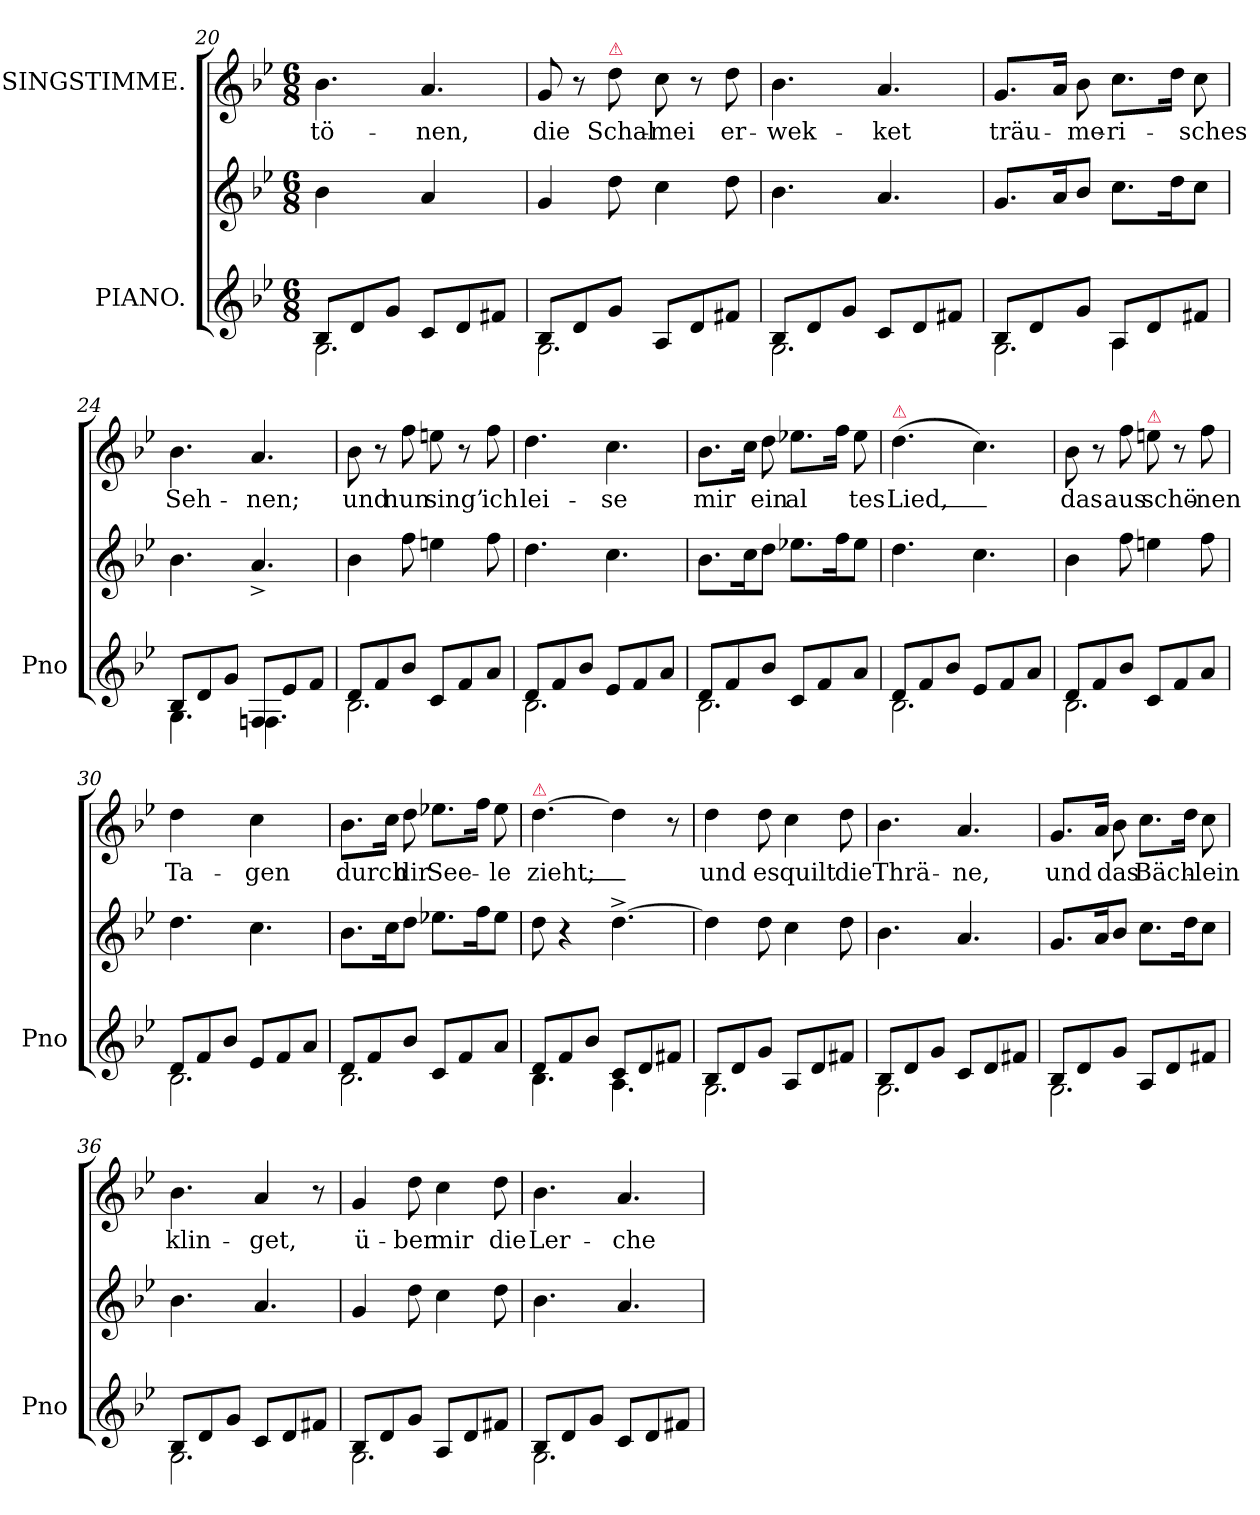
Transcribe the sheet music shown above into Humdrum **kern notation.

**kern	**kern	**kern	**text
*part2	*part2	*part1	*part1
*staff3	*staff2	*staff1	*staff1
*I"PIANO.	*	*I"SINGSTIMME.	*
*I'Pno	*	*	*
*clefG2	*clefG2	*clefG2	*
*k[b-e-]	*k[b-e-]	*k[b-e-]	*
*g:	*g:	*g:	*
*M6/8	*M6/8	*M6/8	*
=20	=20	=20	=20
*^	*	*	*
8B-L	2.G	4b-	4.b-	tö-
8d	.	.	.	.
8gJ	.	8ryy	.	.
8cL	.	4a	4.a	-nen,
8d	.	.	.	.
8f#XJ	.	8ryy	.	.
=21	=21	=21	=21	=21
8B-L	2.G	4g	8g	die
8d	.	.	8r	.
!	!	!	!LO:TX:a:color=crimson:t=⚠	!
8gJ	.	8dd	8dd	Schal-
8AL	.	4cc	8cc	-mei
8d	.	.	8r	.
8f#XJ	.	8dd	8dd	er-
=22	=22	=22	=22	=22
8B-L	2.G	4.b-	4.b-	-wek-
8d	.	.	.	.
8gJ	.	.	.	.
8cL	.	4.a	4.a	-ket
8d	.	.	.	.
8f#XJ	.	.	.	.
=23	=23	=23	=23	=23
*	*^	*	*	*
8B-L	2.G	4ryy	8.gL	8.gL	träu-
8d	.	.	.	.	.
.	.	.	16aK	16aJk	.
8gJ	.	8ryy	8b-J	8b-	-me-
8AL	.	4A\	8.ccL	8.ccL	-ri-
8d	.	.	.	.	.
.	.	.	16ddK	16ddJk	.
8f#XJ	.	8ryy	8ccJ	8cc	-sches
*	*v	*v	*	*	*
=24	=24	=24	=24	=24
8B-L	4.G	4.b-	4.b-	Seh-
8d	.	.	.	.
8gJ	.	.	.	.
8FnL	4.Fn	4.a^<	4.a	-nen;
8e-	.	.	.	.
8fJ	.	.	.	.
=25	=25	=25	=25	=25
8dL	2.B-	4b-	8b-	und
8f	.	.	8r	.
8b-J	.	8ff	8ff	nun
8cL	.	4een	8een	sing’
8f	.	.	8r	.
8aJ	.	8ff	8ff	ich
=26	=26	=26	=26	=26
8dL	2.B-	4.dd	4.dd	lei-
8f	.	.	.	.
8b-J	.	.	.	.
8e-L	.	4.cc	4.cc	-se
8f	.	.	.	.
8aJ	.	.	.	.
=27	=27	=27	=27	=27
8dL	2.B-	8.b-L	8.b-L	mir
8f	.	.	.	.
.	.	16ccK	16ccJk	.
8b-J	.	8ddJ	8dd	ein
8cL	.	8.ee-XL	8.ee-XL	al
8f	.	.	.	.
.	.	16ffK	16ffJk	.
8aJ	.	8ee-J	8ee-	tes
=28	=28	=28	=28	=28
!	!	!	!LO:TX:a:color=crimson:t=⚠	!
8dL	2.B-	4.dd	(>4.dd	Lied,_
8f	.	.	.	.
8b-J	.	.	.	.
8e-L	.	4.cc	4.cc)	.
8f	.	.	.	.
8aJ	.	.	.	.
=29	=29	=29	=29	=29
8dL	2.B-	4b-	8b-	das
8f	.	.	8r	.
8b-J	.	8ff	8ff	aus
!	!	!	!LO:TX:a:color=crimson:t=⚠	!
8cL	.	4een	8een	schö-
8f	.	.	8r	.
8aJ	.	8ff	8ff	-nen
=30	=30	=30	=30	=30
8dL	2.B-	4.dd	4dd	Ta-
8f	.	.	.	.
8b-J	.	.	8ryy	.
8e-L	.	4.cc	4cc	-gen
8f	.	.	.	.
8aJ	.	.	8ryy	.
=31	=31	=31	=31	=31
8dL	2.B-	8.b-L	8.b-L	durch
8f	.	.	.	.
.	.	16ccK	16ccJk	.
8b-J	.	8ddJ	8dd	dir
8cL	.	8.ee-XL	8.ee-XL	See-
8f	.	.	.	.
.	.	16ffK	16ffJk	.
8aJ	.	8ee-J	8ee-	-le
=32	=32	=32	=32	=32
!	!	!	!LO:TX:a:color=crimson:t=⚠	!
8dL	4.B-	8dd	[4.dd	zieht;_
8f	.	4r	.	.
8b-J	.	.	.	.
8cL	4.A	[4.dd^<	4dd]	.
8d	.	.	.	.
8f#XJ	.	.	8r	.
=33	=33	=33	=33	=33
8B-L	2.G	4dd]	4dd	und
8d	.	.	.	.
8gJ	.	8dd	8dd	es
8AL	.	4cc	4cc	quilt
8d	.	.	.	.
8f#XJ	.	8dd	8dd	die
=34	=34	=34	=34	=34
8B-L	2.G	4.b-	4.b-	Thrä-
8d	.	.	.	.
8gJ	.	.	.	.
8cL	.	4.a	4.a	-ne,
8d	.	.	.	.
8f#XJ	.	.	.	.
=35	=35	=35	=35	=35
8B-L	2.G	8.gL	8.gL	und
8d	.	.	.	.
.	.	16aK	16aJk	.
8gJ	.	8b-J	8b-	das
8AL	.	8.ccL	8.ccL	Bäch-
8d	.	.	.	.
.	.	16ddK	16ddJk	.
8f#XJ	.	8ccJ	8cc	-lein
=36	=36	=36	=36	=36
8B-L	2.G	4.b-	4.b-	klin-
8d	.	.	.	.
8gJ	.	.	.	.
8cL	.	4.a	4a	-get,
8d	.	.	.	.
8f#XJ	.	.	8r	.
=37	=37	=37	=37	=37
8B-L	2.G	4g	4g	ü-
8d	.	.	.	.
8gJ	.	8dd	8dd	-ber
8AL	.	4cc	4cc	mir
8d	.	.	.	.
8f#XJ	.	8dd	8dd	die
=38	=38	=38	=38	=38
8B-L	2.G	4.b-	4.b-	Ler-
8d	.	.	.	.
8gJ	.	.	.	.
8cL	.	4.a	4.a	-che
8d	.	.	.	.
8f#XJ	.	.	.	.
*v	*v	*	*	*
=	=	=	=
*-	*-	*-	*-
